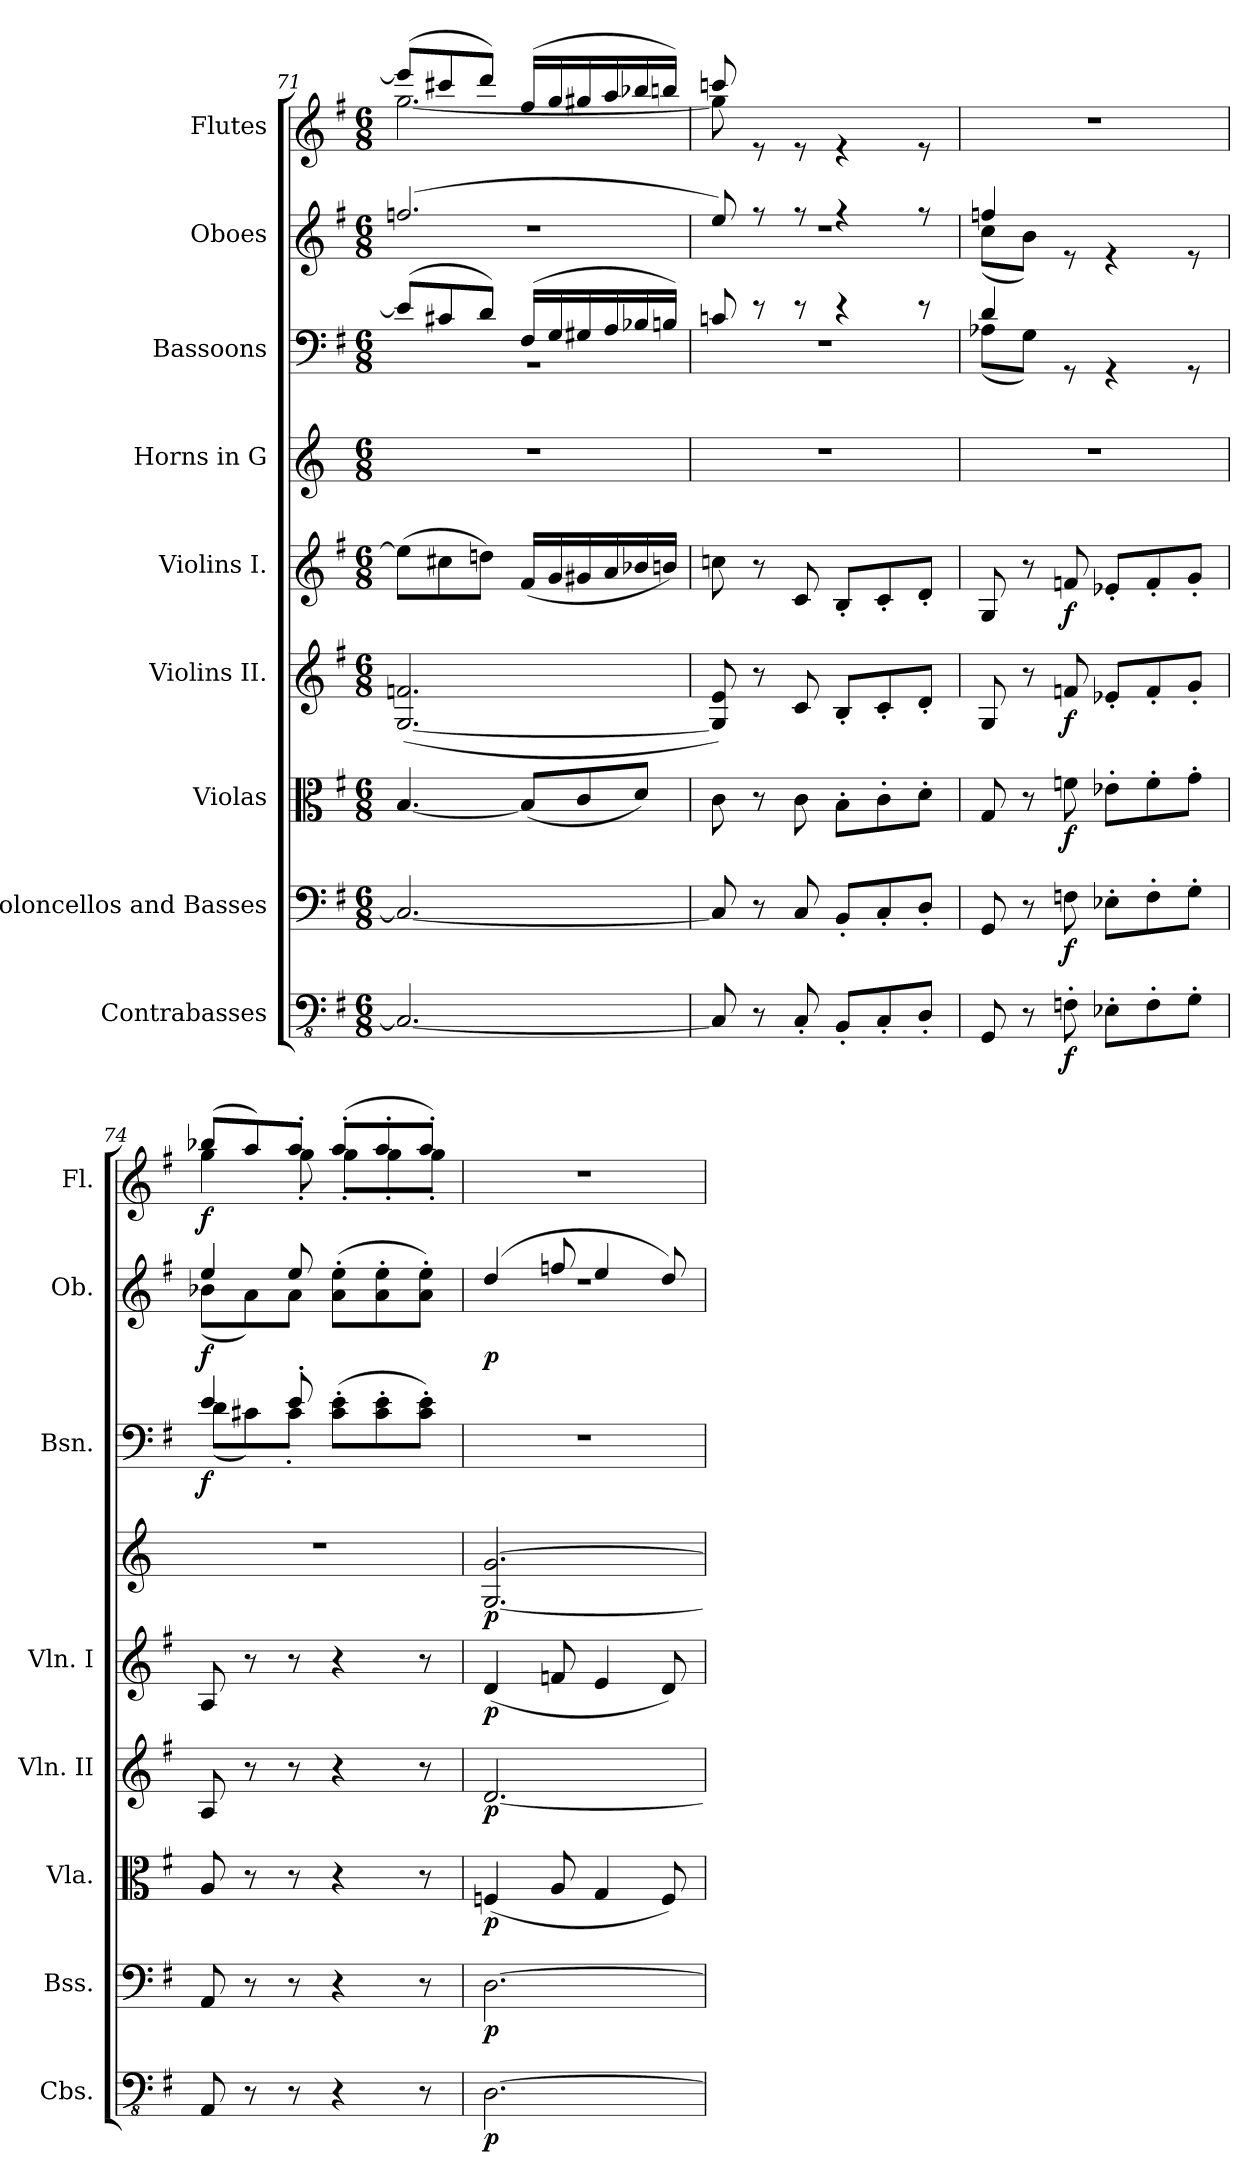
**kern	**dynam	**kern	**dynam	**kern	**dynam	**kern	**dynam	**kern	**dynam	**kern	**dynam	**kern	**dynam	**kern	**dynam	**kern	**dynam
*part9	*part9	*part8	*part8	*part7	*part7	*part6	*part6	*part5	*part5	*part4	*part4	*part3	*part3	*part2	*part2	*part1	*part1
*staff9	*staff9	*staff8	*staff8	*staff7	*staff7	*staff6	*staff6	*staff5	*staff5	*staff4	*staff4	*staff3	*staff3	*staff2	*staff2	*staff1	*staff1
*I"Contrabasses	*	*I"Violoncellos and Basses	*	*I"Violas	*	*I"Violins II.	*	*I"Violins I.	*	*I"Horns in G	*	*I"Bassoons	*	*I"Oboes	*	*I"Flutes	*
*I'Cbs.	*	*I'Bss.	*	*I'Vla.	*	*I'Vln. II	*	*I'Vln. I	*	*	*	*I'Bsn.	*	*I'Ob.	*	*I'Fl.	*
*clefFv4	*	*clefF4	*	*clefC3	*	*clefG2	*	*clefG2	*	*clefG2	*	*clefF4	*	*clefG2	*	*clefG2	*
*	*	*	*	*	*	*	*	*	*	*ITrd3c5	*	*	*	*	*	*	*
*k[f#]	*	*k[f#]	*	*k[f#]	*	*k[f#]	*	*k[f#]	*	*k[f#]	*	*k[f#]	*	*k[f#]	*	*k[f#]	*
*M6/8	*	*M6/8	*	*M6/8	*	*M6/8	*	*M6/8	*	*M6/8	*	*M6/8	*	*M6/8	*	*M6/8	*
=71	=71	=71	=71	=71	=71	=71	=71	=71	=71	=71	=71	=71	=71	=71	=71	=71	=71
*	*	*	*	*	*	*	*	*	*	*	*	*^	*	*^	*	*^	*
2.CC/_	.	2.C/_	.	[4.B/	.	(>[2.G/ 2.fn/	.	(>8ee\L]	.	2.r	.	(>8e/L]	2.r	.	(>2.ffn/	2.rdd	.	(>8eee/L]	[2.gg\	.
.	.	.	.	.	.	.	.	8cc#X\	.	.	.	8c#X/	.	.	.	.	.	8ccc#X/	.	.
.	.	.	.	.	.	.	.	8ddn\J)	.	.	.	8d/J)	.	.	.	.	.	8ddd/J)	.	.
.	.	.	.	(<8B/L]	.	.	.	(<16f#/LL	.	.	.	(>16F#/LL	.	.	.	.	.	(>16ff#/LL	.	.
.	.	.	.	.	.	.	.	16g/	.	.	.	16G/	.	.	.	.	.	16gg/	.	.
.	.	.	.	8c/	.	.	.	16g#X/	.	.	.	16G#X/	.	.	.	.	.	16gg#X/	.	.
.	.	.	.	.	.	.	.	16a/	.	.	.	16A/	.	.	.	.	.	16aa/	.	.
.	.	.	.	8d/J)	.	.	.	16b-X/	.	.	.	16B-X/	.	.	.	.	.	16bb-X/	.	.
.	.	.	.	.	.	.	.	16bn/JJ)	.	.	.	16Bn/JJ)	.	.	.	.	.	16bbn/JJ)	.	.
!!LO:PB:g=z	!!
=72	=72	=72	=72	=72	=72	=72	=72	=72	=72	=72	=72	=72	=72	=72	=72	=72	=72	=72	=72	=72
8CC/]	.	8C/]	.	8c\	.	8G/] 8e/)	.	8ccn\	.	2.r	.	8cn/	2.rF	.	8ee/)	2.rdd	.	8cccn/	8gg\]	.
8r	.	8r	.	8r	.	8r	.	8r	.	.	.	8r	.	.	8r	.	.	8re	2ryy	.
8CC'/	.	8C/	.	8c\	.	8c/	.	8c/	.	.	.	8r	.	.	8r	.	.	8re	.	.
8BBB'/L	.	8BB'/L	.	8B'\L	.	8B'/L	.	8B'/L	.	.	.	4r	.	.	4r	.	.	4re	.	.
8CC'/	.	8C'/	.	8c'\	.	8c'/	.	8c'/	.	.	.	.	.	.	.	.	.	.	.	.
8DD'/J	.	8D'/J	.	8d'\J	.	8d'/J	.	8d'/J	.	.	.	8r	.	.	8r	.	.	8re	8ryy	.
*	*	*	*	*	*	*	*	*	*	*	*	*	*	*	*	*	*	*v	*v	*
=73	=73	=73	=73	=73	=73	=73	=73	=73	=73	=73	=73	=73	=73	=73	=73	=73	=73	=73	=73
8GGG/	.	8GG/	.	8G/	.	8G/	.	8G/	.	2.r	.	4d/	(<8A-X\L	.	4ffn/	(<8cc\L	.	2.r	.
8r	.	8r	.	8r	.	8r	.	8r	.	.	.	.	8G\J)	.	.	8b\J)	.	.	.
!	!LO:DY:b	!	!LO:DY:b	!	!LO:DY:b	!	!LO:DY:b	!	!LO:DY:b	!	!	!	!	!	!	!	!	!	!
8FFn'\	f	8Fn\	f	8fn\	f	8fn/	f	8fn/	f	.	.	8rGG	2ryy	.	8re	2ryy	.	.	.
8EE-X'\L	.	8E-X'\L	.	8e-X'\L	.	8e-X'/L	.	8e-X'/L	.	.	.	4rGG	.	.	4re	.	.	.	.
8FF'\	.	8F'\	.	8f'\	.	8f'/	.	8f'/	.	.	.	.	.	.	.	.	.	.	.
8GG'\J	.	8G'\J	.	8g'\J	.	8g'/J	.	8g'/J	.	.	.	8rGG	.	.	8re	.	.	.	.
=74	=74	=74	=74	=74	=74	=74	=74	=74	=74	=74	=74	=74	=74	=74	=74	=74	=74	=74	=74
*	*	*	*	*	*	*	*	*	*	*	*	*	*	*	*	*	*	*^	*
!	!	!	!	!	!	!	!	!	!	!	!	!	!	!LO:DY:b	!	!	!LO:DY:b	!	!	!LO:DY:b
8AAA/	.	8AA/	.	8A/	.	8A/	.	8A/	.	2.r	.	4e/	(<8d\L	f	4ee/	(<8b-X\L	f	(>8bb-X/L	4gg\	f
8r	.	8r	.	8r	.	8r	.	8r	.	.	.	.	8c#X\)	.	.	8a\)	.	8aa/)	.	.
8r	.	8r	.	8r	.	8r	.	8r	.	.	.	8e'/	8c#'\J	.	8ee/	8a\J	.	8aa'/J	8gg'\	.
4r	.	4r	.	4r	.	4r	.	4r	.	.	.	(>8c#\' 8e\'L	4.ryy	.	(>8a\' 8ee\'L	4.ryy	.	(>8aa'/L	8gg'\L	.
.	.	.	.	.	.	.	.	.	.	.	.	8c#\' 8e\'	.	.	8a\' 8ee\'	.	.	8aa'/	8gg'\	.
8r	.	8r	.	8r	.	8r	.	8r	.	.	.	8c#\' 8e\'J)	.	.	8a\' 8ee\'J)	.	.	8aa'/J)	8gg'\J	.
*	*	*	*	*	*	*	*	*	*	*	*	*v	*v	*	*	*	*	*	*	*
=75	=75	=75	=75	=75	=75	=75	=75	=75	=75	=75	=75	=75	=75	=75	=75	=75	=75	=75	=75
!	!LO:DY:b	!	!LO:DY:b	!	!LO:DY:b	!	!LO:DY:b	!	!LO:DY:b	!	!LO:DY:b	!	!	!	!	!LO:DY:b	!	!	!
*	*	*	*	*	*	*	*	*	*	*	*	*	*	*	*	*	*v	*v	*
[2.DD\	p	[2.D\	p	(<4Fn/	p	[2.d/	p	(<4d/	p	[2.D/ [2.d/	p	2.r	.	(>4dd/	2.rdd	p	2.r	.
.	.	.	.	8A/	.	.	.	8fn/	.	.	.	.	.	8ffn/	.	.	.	.
.	.	.	.	4G/	.	.	.	4e/	.	.	.	.	.	4ee/	.	.	.	.
.	.	.	.	8F/)	.	.	.	8d/)	.	.	.	.	.	8dd/)	.	.	.	.
*	*	*	*	*	*	*	*	*	*	*	*	*	*	*v	*v	*	*	*
=	=	=	=	=	=	=	=	=	=	=	=	=	=	=	=	=	=
*-	*-	*-	*-	*-	*-	*-	*-	*-	*-	*-	*-	*-	*-	*-	*-	*-	*-
